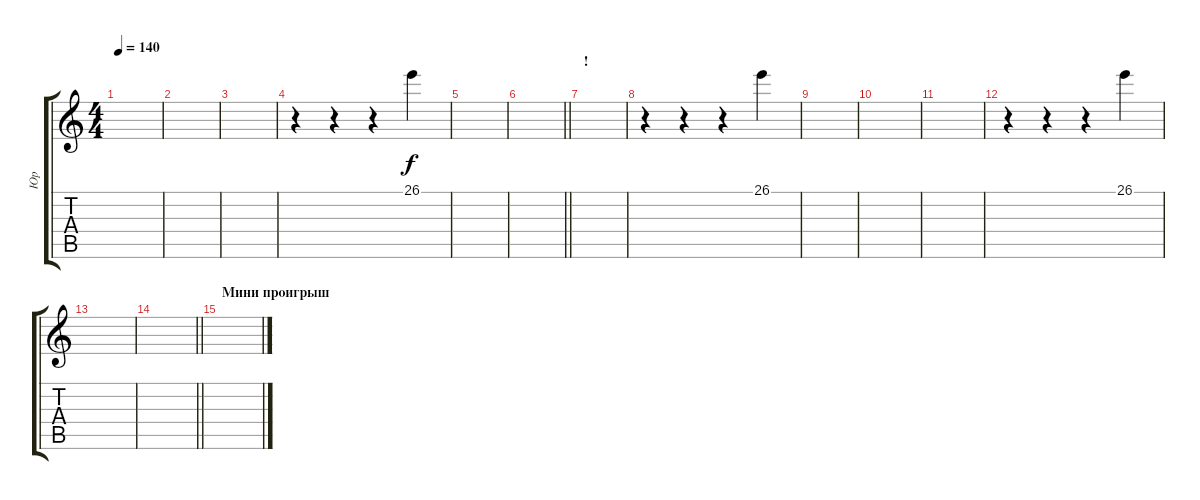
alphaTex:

\track ("Юр" "Юр") {instrument pad2warm}
\staff {score tabs}
\tuning (D4 A3 F3 C3 G2 C2) {hide}
\ts (4 4)
\tempo 140
\clef g2
\ks c
|
|
|
r.4 r.4 r.4 26.1.4 |
|
\barLineRight lightlight
|
\section ("" "!")
|
r.4 r.4 r.4 26.1.4 |
|
|
|
r.4 r.4 r.4 26.1.4 |
|
\barLineRight lightlight
|
\section ("" "Мини проигрыш")
